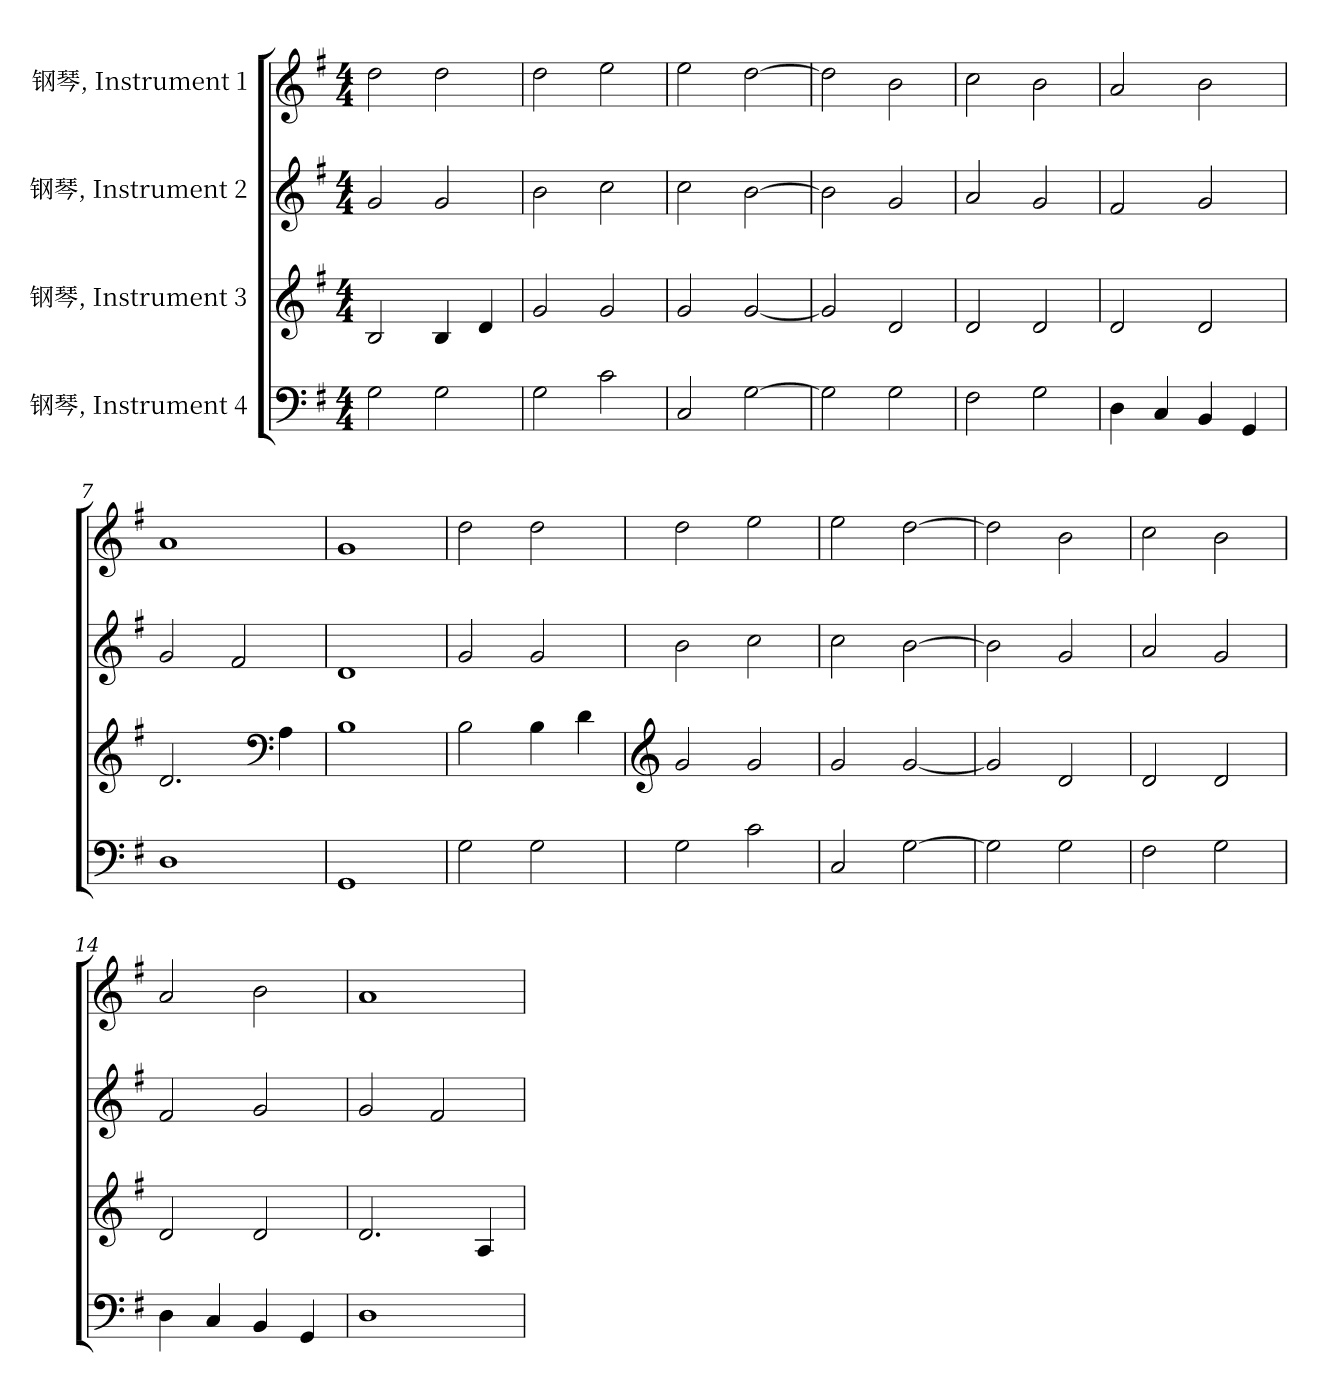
**kern	**kern	**kern	**kern
*part4	*part3	*part2	*part1
*staff4	*staff3	*staff2	*staff1
*I"钢琴, Instrument 4	*I"钢琴, Instrument 3	*I"钢琴, Instrument 2	*I"钢琴, Instrument 1
*clefF4	*clefG2	*clefG2	*clefG2
*k[f#]	*k[f#]	*k[f#]	*k[f#]
*M4/4	*M4/4	*M4/4	*M4/4
*MM200	*MM200	*MM200	*MM200
=1	=1	=1	=1
2G\	2B/	2g/	2dd\
2G\	4B/	2g/	2dd\
.	4d/	.	.
=2	=2	=2	=2
2G\	2g/	2b\	2dd\
2c\	2g/	2cc\	2ee\
=3	=3	=3	=3
2C/	2g/	2cc\	2ee\
[2G\	[2g/	[2b\	[2dd\
=4	=4	=4	=4
2G\]	2g/]	2b\]	2dd\]
2G\	2d/	2g/	2b\
=5	=5	=5	=5
2F#\	2d/	2a/	2cc\
2G\	2d/	2g/	2b\
=6	=6	=6	=6
4D\	2d/	2f#/	2a/
4C/	.	.	.
4BB/	2d/	2g/	2b\
4GG/	.	.	.
=7	=7	=7	=7
1D	2.d/	2g/	1a
.	.	2f#/	.
*	*clefF4	*	*
.	4A\	.	.
=8	=8	=8	=8
1GG	1B	1d	1g
=9	=9	=9	=9
2G\	2B\	2g/	2dd\
2G\	4B\	2g/	2dd\
.	4d\	.	.
!!LO:LB:g=z
=10	=10	=10	=10
*	*clefG2	*	*
2G\	2g/	2b\	2dd\
2c\	2g/	2cc\	2ee\
=11	=11	=11	=11
2C/	2g/	2cc\	2ee\
[2G\	[2g/	[2b\	[2dd\
=12	=12	=12	=12
2G\]	2g/]	2b\]	2dd\]
2G\	2d/	2g/	2b\
=13	=13	=13	=13
2F#\	2d/	2a/	2cc\
2G\	2d/	2g/	2b\
=14	=14	=14	=14
4D\	2d/	2f#/	2a/
4C/	.	.	.
4BB/	2d/	2g/	2b\
4GG/	.	.	.
=15	=15	=15	=15
1D	2.d/	2g/	1a
.	.	2f#/	.
.	4A/	.	.
=	=	=	=
*-	*-	*-	*-
